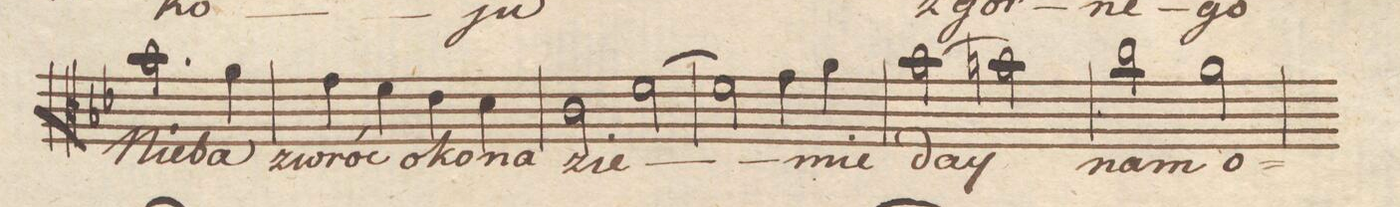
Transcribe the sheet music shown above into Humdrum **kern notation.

**kern	**text	**dynam
*I"Alto.	*	*
*clefC3	*	*
*k[b-e-]	*	*
*met(c|)	*	*
*M2/2	*	*
2.b-\	Nie-	.
4a\	-ba	.
=83	=83	=83
4g\	zwróć	.
4f\	o-	.
4e-\	-ko	.
4d\	na	.
=84	=84	=84
2c\	zie-	.
[2f\	.	.
=85	=85	=85
2f\]	.	.
4g\	.	.
4a\	-mie	.
=86	=86	=86
(2b-\	day	.
2bn\)	.	.
=87	=87	=87
2cc\	nam	.
2a\	o-	.
=88	=88	=88
*-	*-	*-
